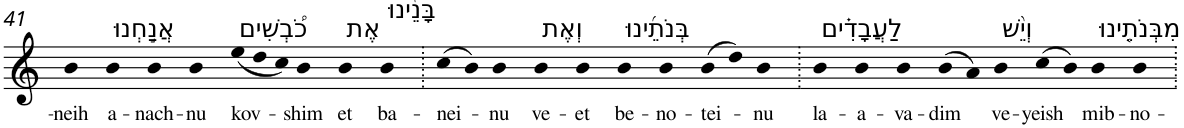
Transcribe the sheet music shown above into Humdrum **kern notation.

**kern	**text
*part1	*part1
*staff1	*staff1
*I"Piano	*
*I'Pno	*
!!LO:PB:g=z
*clefG2	*
*k[]	*
=41	=41
!	!LO:LY:b
4b	-neih
!LO:TX:a:t=אֲנַ֣חְנוּ	!
!	!LO:LY:b
4b	a-
!	!LO:LY:b
4b	-nach-
!	!LO:LY:b
4b	-nu
*Xtuplet	*
!LO:TX:a:t=כֹ֠בְשִׁים	!
!	!LO:LY:b
(<12ee	kov-
12dd	.
12cc)	.
!	!LO:LY:b
4b	-shim
!LO:TX:a:t=אֶת	!
!	!LO:LY:b
4b	et
!LO:TX:a:t=בָּנֵ֨ינוּ	!
!	!LO:LY:b
4b	ba-
=42.	=42.
!	!LO:LY:b
(>8cc	-nei-
8b)	.
!	!LO:LY:b
4b	-nu
!LO:TX:a:t=וְאֶת	!
!	!LO:LY:b
4b	ve-
!	!LO:LY:b
4b	-et
!LO:TX:a:t=בְּנֹתֵ֜ינוּ	!
!	!LO:LY:b
4b	be-
!	!LO:LY:b
4b	-no-
!	!LO:LY:b
(>8b	-tei-
8dd)	.
!	!LO:LY:b
4b	-nu
=43.	=43.
!LO:TX:a:t=לַעֲבָדִ֗ים	!
!	!LO:LY:b
4b	la-
!	!LO:LY:b
4b	-a-
!	!LO:LY:b
4b	-va-
!	!LO:LY:b
(>8b	-dim
8a)	.
!LO:TX:a:t=וְיֵ֨שׁ	!
!	!LO:LY:b
4b	ve-
!	!LO:LY:b
(>8cc	-yeish
8b)	.
!LO:TX:a:t=מִבְּנֹתֵ֤ינוּ	!
!	!LO:LY:b
4b	mib-
!	!LO:LY:b
4b	-no-
=.	=.
*-	*-
